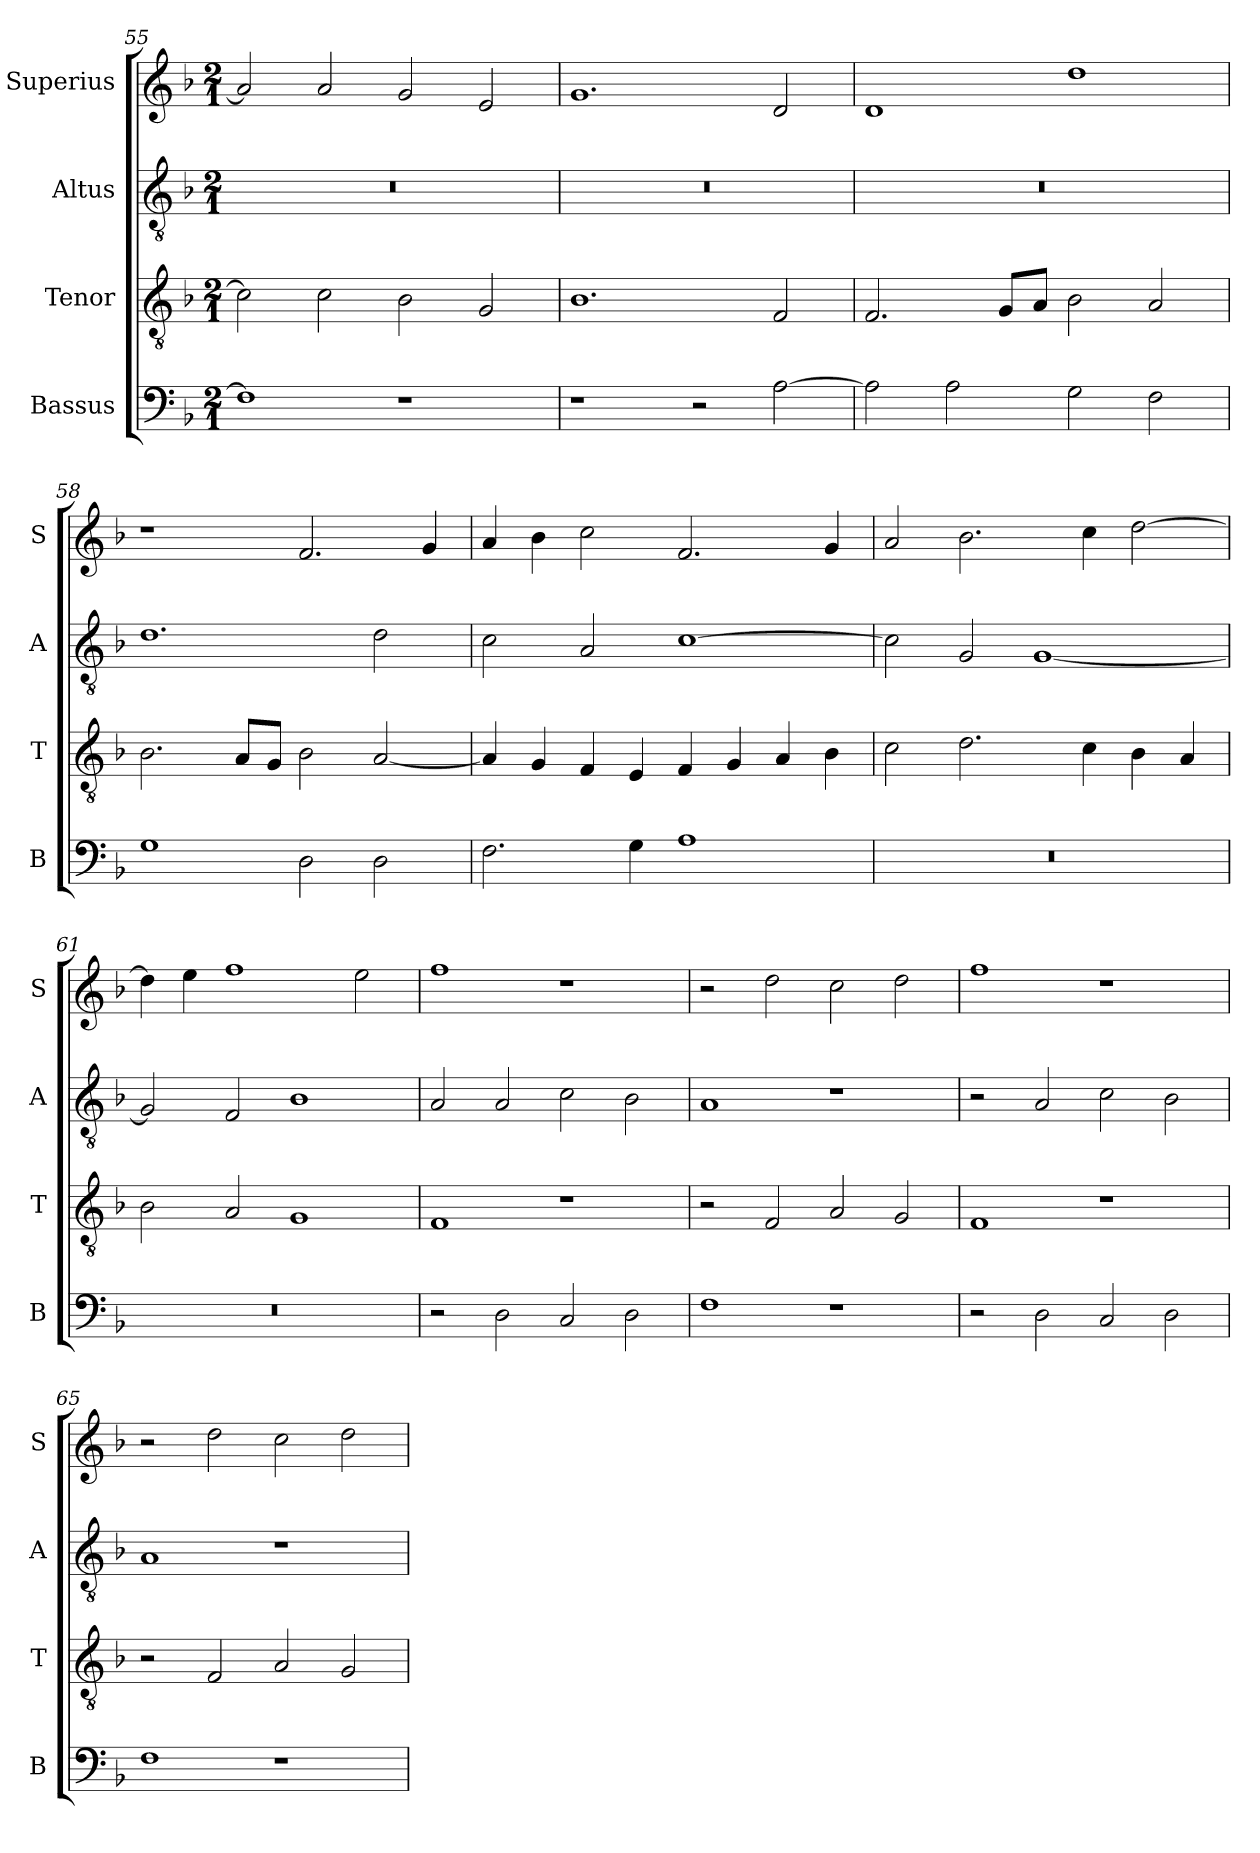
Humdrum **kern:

**kern	**kern	**kern	**kern
*part4	*part3	*part2	*part1
*staff4	*staff3	*staff2	*staff1
*I"Bassus	*I"Tenor	*I"Altus	*I"Superius
*I'B	*I'T	*I'A	*I'S
*clefF4	*clefGv2	*clefGv2	*clefG2
*k[b-]	*k[b-]	*k[b-]	*k[b-]
*F:	*F:	*F:	*F:
*M2/1	*M2/1	*M2/1	*M2/1
=55	=55	=55	=55
1F]	2c]	0r	2a]
.	2c	.	2a
1r	2B-	.	2g
.	2G	.	2e
=56	=56	=56	=56
1r	1.B-	0r	1.g
2r	.	.	.
[2A	2F	.	2d
=57	=57	=57	=57
2A]	2.F	0r	1d
2A	.	.	.
.	8GL	.	.
.	8AJ	.	.
2G	2B-	.	1dd
2F	2A	.	.
=58	=58	=58	=58
1G	2.B-	1.d	1r
.	8AL	.	.
.	8GJ	.	.
2D	2B-	.	2.f
2D	[2A	2d	.
.	.	.	4g
=59	=59	=59	=59
2.F	4A]	2c	4a
.	4G	.	4b-
.	4F	2A	2cc
4G	4E	.	.
1A	4F	[1c	2.f
.	4G	.	.
.	4A	.	.
.	4B-	.	4g
=60	=60	=60	=60
0r	2c	2c]	2a
.	2.d	2G	2.b-
.	.	[1G	.
.	4c	.	4cc
.	4B-	.	[2dd
.	4A	.	.
=61	=61	=61	=61
0r	2B-	2G]	4dd]
.	.	.	4ee
.	2A	2F	1ff
.	1G	1B-	.
.	.	.	2ee
=62	=62	=62	=62
2r	1F	2A	1ff
2D	.	2A	.
2C	1r	2c	1r
2D	.	2B-	.
=63	=63	=63	=63
1F	2r	1A	2r
.	2F	.	2dd
1r	2A	1r	2cc
.	2G	.	2dd
=64	=64	=64	=64
2r	1F	2r	1ff
2D	.	2A	.
2C	1r	2c	1r
2D	.	2B-	.
=65	=65	=65	=65
1F	2r	1A	2r
.	2F	.	2dd
1r	2A	1r	2cc
.	2G	.	2dd
=	=	=	=
*-	*-	*-	*-
